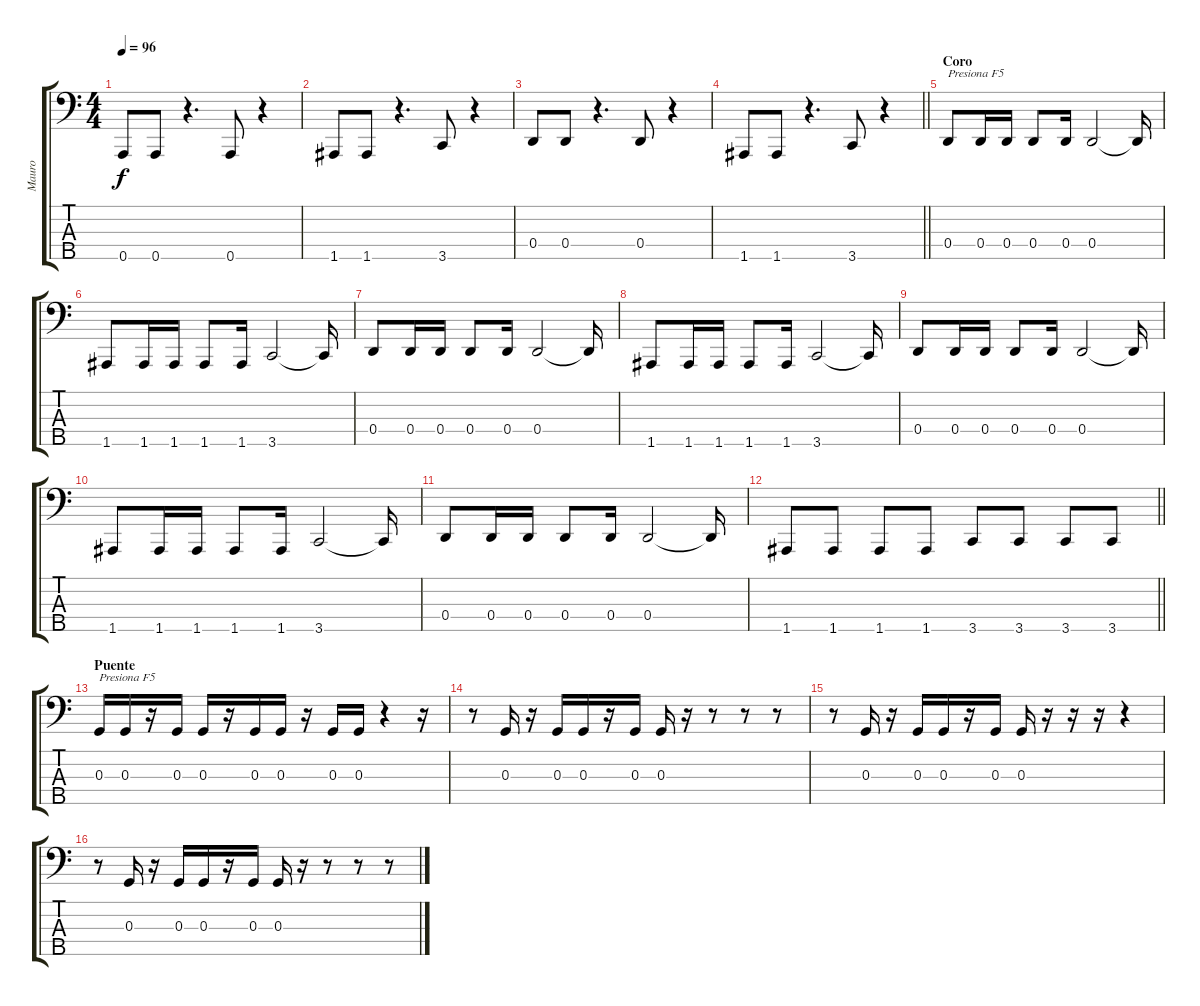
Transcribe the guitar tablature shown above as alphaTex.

\track ("Mauro" "Mauro") {instrument electricbasspick}
\staff {score tabs}
\tuning (F2 C2 G1 D1 A0) {hide}
\ts (4 4)
\tempo 96
\clef f4
\ks c
0.5.8{dy f} 0.5.8 r.4{d} 0.5.8 r.4 |
1.5.8 1.5.8 r.4{d} 3.5.8 r.4 |
0.4.8 0.4.8 r.4{d} 0.4.8 r.4 |
\barLineRight lightlight
1.5.8 1.5.8 r.4{d} 3.5.8 r.4 |
\section ("" "Coro")
0.4.8{txt "Presiona F5"} 0.4.16 0.4.16 0.4.8 0.4.16 0.4.2 0.4{t}.16 |
1.5.8 1.5.16 1.5.16 1.5.8 1.5.16 3.5.2 3.5{t}.16 |
0.4.8 0.4.16 0.4.16 0.4.8 0.4.16 0.4.2 0.4{t}.16 |
1.5.8 1.5.16 1.5.16 1.5.8 1.5.16 3.5.2 3.5{t}.16 |
0.4.8 0.4.16 0.4.16 0.4.8 0.4.16 0.4.2 0.4{t}.16 |
1.5.8 1.5.16 1.5.16 1.5.8 1.5.16 3.5.2 3.5{t}.16 |
0.4.8 0.4.16 0.4.16 0.4.8 0.4.16 0.4.2 0.4{t}.16 |
\barLineRight lightlight
1.5.8 1.5.8 1.5.8 1.5.8 3.5.8 3.5.8 3.5.8 3.5.8 |
\section ("" "Puente")
0.3.16{txt "Presiona F5"} 0.3.16 r.16 0.3.16 0.3.16 r.16 0.3.16 0.3.16 r.16 0.3.16 0.3.16 r.4 r.16 |
r.8 0.3.16 r.16 0.3.16 0.3.16 r.16 0.3.16 0.3.16 r.16 r.8 r.8 r.8 |
r.8 0.3.16 r.16 0.3.16 0.3.16 r.16 0.3.16 0.3.16 r.16 r.16 r.16 r.4 |
r.8 0.3.16 r.16 0.3.16 0.3.16 r.16 0.3.16 0.3.16 r.16 r.8 r.8 r.8
